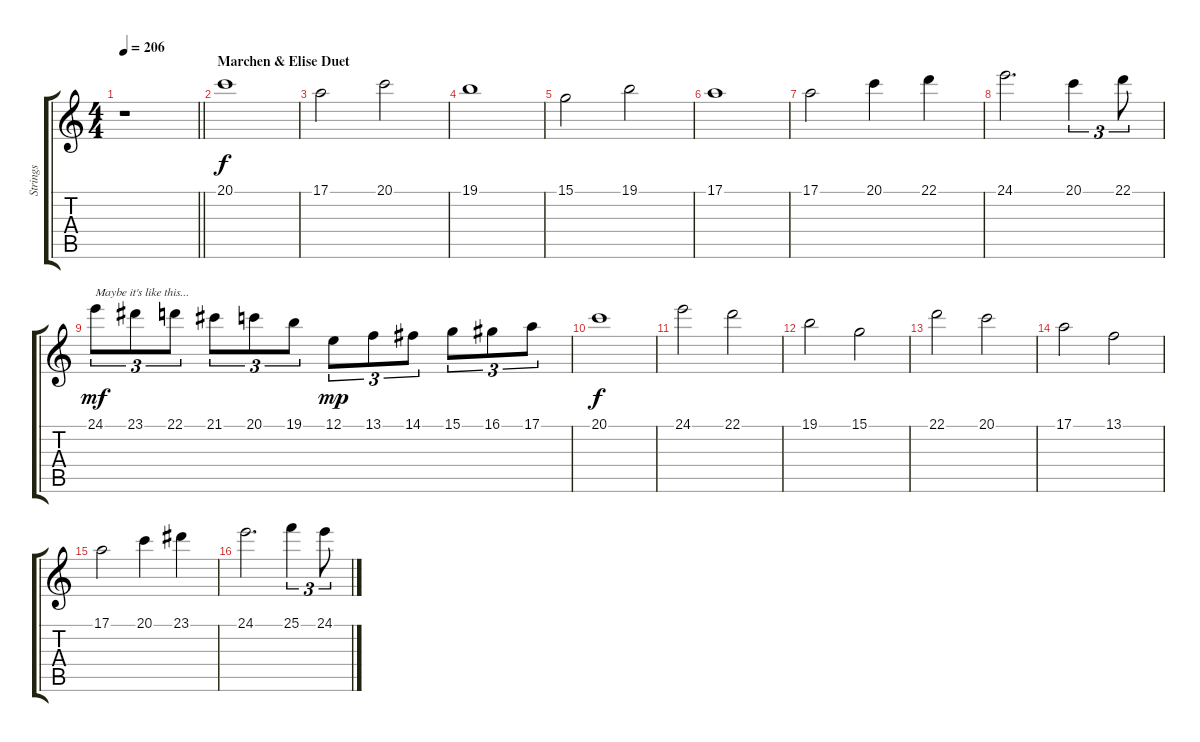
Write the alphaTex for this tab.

\track ("Strings" "Strings") {instrument stringensemble1}
\staff {score tabs}
\tuning (E4 B3 G3 D3 A2 E2) {hide}
\ts (4 4)
\tempo 206
\clef g2
\barLineRight lightlight
\ks c
r.1{dy ff} |
\section ("" "Marchen & Elise Duet")
20.1.1{dy f volume 11 instrument stringensemble1} |
17.1.2 20.1.2 |
19.1.1 |
15.1.2 19.1.2 |
17.1.1 |
17.1.2 20.1.4 22.1.4 |
24.1.2{d} 20.1.4{tu (3 2)} 22.1.8{tu (3 2)} |
24.1.8{tu (3 2) txt "Maybe it's like this..." dy mf} 23.1.8{tu (3 2)} 22.1.8{tu (3 2)} 21.1.8{tu (3 2)} 20.1.8{tu (3 2)} 19.1.8{tu (3 2)} 12.1.8{tu (3 2) dy mp} 13.1.8{tu (3 2)} 14.1.8{tu (3 2)} 15.1.8{tu (3 2)} 16.1.8{tu (3 2)} 17.1.8{tu (3 2)} |
20.1.1{dy f} |
24.1.2 22.1.2 |
19.1.2 15.1.2 |
22.1.2 20.1.2 |
17.1.2 13.1.2 |
17.1.2 20.1.4 23.1.4 |
24.1.2{d} 25.1.4{tu (3 2)} 24.1.8{tu (3 2)}
